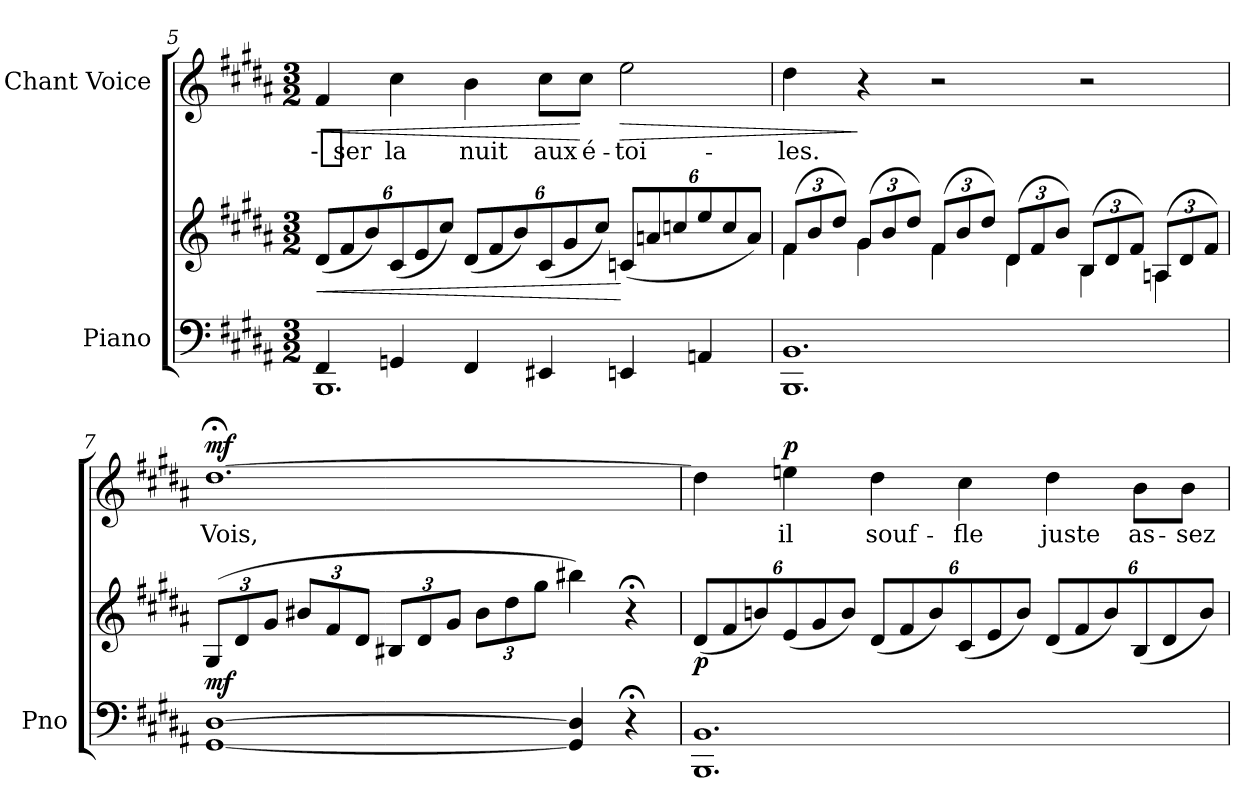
**kern	**kern	**dynam	**kern	**text	**dynam
*part2	*part2	*part2	*part1	*part1	*part1
*staff3	*staff2	*staff2/3	*staff1	*staff1	*staff1
*I"Piano	*	*	*I"Chant Voice	*	*
*I'Pno	*	*	*	*	*
!!LO:LB:g=z
*clefF4	*clefG2	*	*clefG2	*	*
*k[f#c#g#d#a#]	*k[f#c#g#d#a#]	*	*k[f#c#g#d#a#]	*	*
*M3/2	*M3/2	*	*M3/2	*	*
=5	=5	=5	=5	=5	=5
*^	*	*	*	*	*
!	!	!	!LO:HP:b	!	!LO:LY:b	!LO:HP:b
4FF#/	1.BBB	(<12d#/L	<	4f#/	-- ser	<
.	.	12f#/	.	.	.	.
.	.	12b/)	.	.	.	.
!	!	!	!	!	!LO:LY:b	!
4GGn/	.	(<12c#/	.	4cc#\	la	.
.	.	12e/	.	.	.	.
.	.	12cc#/J)	.	.	.	.
!	!	!	!	!	!LO:LY:b	!
4FF#/	.	(<12d#/L	.	4b\	nuit	.
.	.	12f#/	.	.	.	.
.	.	12b/)	.	.	.	.
!	!	!	!	!	!LO:LY:b	!
4EE#X/	.	(<12c#/	.	8cc#\L	aux	.
.	.	12g#/	.	.	.	.
!	!	!	!	!	!LO:LY:b	!
.	.	.	.	8cc#\J	é-	[
.	.	12cc#/J)	.	.	.	.
!	!	!	!	!	!LO:LY:b	!LO:HP:b
4EEn/	.	(<12cn/L	[	2ee\	-toi-	>
.	.	12an/	.	.	.	.
.	.	12ccn/	.	.	.	.
4AAn/	.	12ee/	.	.	.	.
.	.	12cc/	.	.	.	.
.	.	12a/J)	.	.	.	.
*v	*v	*	*	*	*	*
=6	=6	=6	=6	=6	=6
*	*^	*	*	*	*
!	!	!	!	!	!LO:LY:b	!
1.BBB 1.BB	(<12f#/L	4f#\	.	4dd#\	-les.	.
.	12b/	.	.	.	.	.
.	12dd#/J)	.	.	.	.	.
.	(<12g#/L	4g#\	.	4r	.	]
.	12b/	.	.	.	.	.
.	12dd#/J)	.	.	.	.	.
.	(<12f#/L	4f#\	.	2r	.	.
.	12b/	.	.	.	.	.
.	12dd#/J)	.	.	.	.	.
.	(<12d#/L	4d#\	.	.	.	.
.	12f#/	.	.	.	.	.
.	12b/J)	.	.	.	.	.
.	(<12B/L	4B\	.	2r	.	.
.	12d#/	.	.	.	.	.
.	12f#/J)	.	.	.	.	.
.	(<12An/L	4A\	.	.	.	.
.	12d#/	.	.	.	.	.
.	12f#/J)	.	.	.	.	.
*	*v	*v	*	*	*	*
=7	=7	=7	=7	=7	=7
!	!	!LO:DY:b	!	!LO:LY:b	!LO:DY:a
[1GG# [1D#	(>12G#/L	mf	[1.dd#;<	Vois,	mf
.	12d#/	.	.	.	.
.	12g#/J	.	.	.	.
.	12b#X/L	.	.	.	.
.	12f#/	.	.	.	.
.	12d#/J	.	.	.	.
.	12B#X/L	.	.	.	.
.	12d#/	.	.	.	.
.	12g#/J	.	.	.	.
.	12b#\L	.	.	.	.
.	12dd#\	.	.	.	.
.	12gg#\J	.	.	.	.
4GG#/] 4D#/]	4bb#X\)	.	.	.	.
4r;<	4r;<	.	.	.	.
!!LO:PB:g=z
=8	=8	=8	=8	=8	=8
!	!	!LO:DY:b	!	!	!
1.BBB 1.BB	(<12d#/L	p	4dd#\]	.	.
.	12f#/	.	.	.	.
.	12bn/)	.	.	.	.
!	!	!	!	!LO:LY:b	!LO:DY:a
.	(<12e/	.	4een\	il	p
.	12g#/	.	.	.	.
.	12b/J)	.	.	.	.
!	!	!	!	!LO:LY:b	!
.	(<12d#/L	.	4dd#\	souf-	.
.	12f#/	.	.	.	.
.	12b/)	.	.	.	.
!	!	!	!	!LO:LY:b	!
.	(<12c#/	.	4cc#\	-fle	.
.	12e/	.	.	.	.
.	12b/J)	.	.	.	.
!	!	!	!	!LO:LY:b	!
.	(<12d#/L	.	4dd#\	juste	.
.	12f#/	.	.	.	.
.	12b/)	.	.	.	.
!	!	!	!	!LO:LY:b	!
.	(<12B/	.	8b\L	as-	.
.	12d#/	.	.	.	.
!	!	!	!	!LO:LY:b	!
.	.	.	8b\J	-sez	.
.	12b/J)	.	.	.	.
=	=	=	=	=	=
*-	*-	*-	*-	*-	*-
